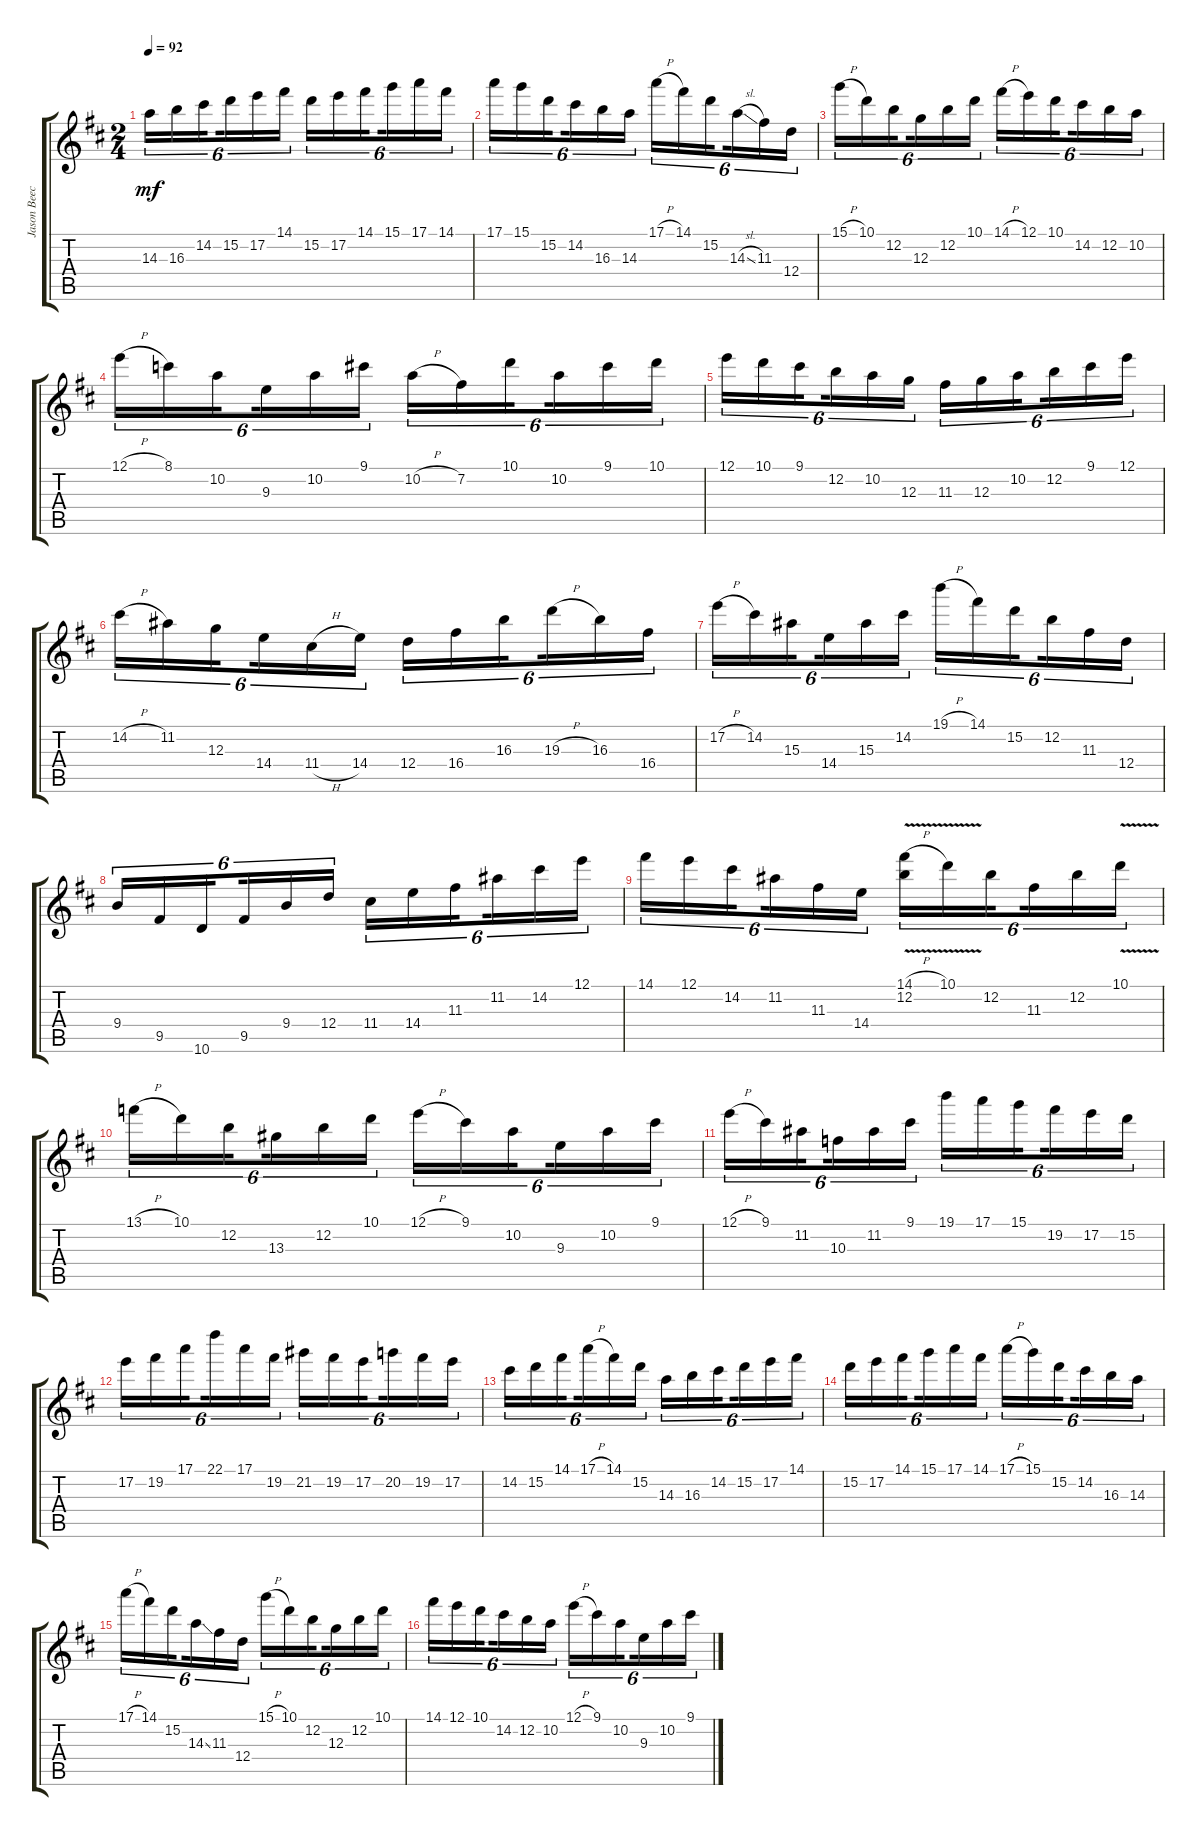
\track ("Jason Beecker Lead 2" "Jason Beec") {instrument distortionguitar}
\staff {score tabs}
\tuning (E4 B3 G3 D3 A2 E2) {hide}
\ts (2 4)
\tempo 92
\clef g2
\ks d
14.3.16{tu (6 4) dy mf} 16.3.16{tu (6 4)} 14.2.16{tu (6 4) beam splitsecondary} 15.2.16{tu (6 4)} 17.2.16{tu (6 4)} 14.1.16{tu (6 4)} 15.2.16{tu (6 4)} 17.2.16{tu (6 4)} 14.1.16{tu (6 4) beam splitsecondary} 15.1.16{tu (6 4)} 17.1.16{tu (6 4)} 14.1.16{tu (6 4)} |
17.1.16{tu (6 4)} 15.1.16{tu (6 4)} 15.2.16{tu (6 4) beam splitsecondary} 14.2.16{tu (6 4)} 16.3.16{tu (6 4)} 14.3.16{tu (6 4)} 17.1{h}.16{tu (6 4)} 14.1.16{tu (6 4)} 15.2.16{tu (6 4) beam splitsecondary} 14.3{sl}.16{tu (6 4)} 11.3.16{tu (6 4)} 12.4.16{tu (6 4)} |
15.1{h}.16{tu (6 4)} 10.1.16{tu (6 4)} 12.2.16{tu (6 4) beam splitsecondary} 12.3.16{tu (6 4)} 12.2.16{tu (6 4)} 10.1.16{tu (6 4)} 14.1{h}.16{tu (6 4)} 12.1.16{tu (6 4)} 10.1.16{tu (6 4) beam splitsecondary} 14.2.16{tu (6 4)} 12.2.16{tu (6 4)} 10.2.16{tu (6 4)} |
12.1{h}.16{tu (6 4)} 8.1.16{tu (6 4)} 10.2.16{tu (6 4) beam splitsecondary} 9.3.16{tu (6 4)} 10.2.16{tu (6 4)} 9.1.16{tu (6 4)} 10.2{h}.16{tu (6 4)} 7.2.16{tu (6 4)} 10.1.16{tu (6 4) beam splitsecondary} 10.2.16{tu (6 4)} 9.1.16{tu (6 4)} 10.1.16{tu (6 4)} |
12.1.16{tu (6 4)} 10.1.16{tu (6 4)} 9.1.16{tu (6 4) beam splitsecondary} 12.2.16{tu (6 4)} 10.2.16{tu (6 4)} 12.3.16{tu (6 4)} 11.3.16{tu (6 4)} 12.3.16{tu (6 4)} 10.2.16{tu (6 4) beam splitsecondary} 12.2.16{tu (6 4)} 9.1.16{tu (6 4)} 12.1.16{tu (6 4)} |
14.2{h}.16{tu (6 4)} 11.2.16{tu (6 4)} 12.3.16{tu (6 4) beam splitsecondary} 14.4.16{tu (6 4)} 11.4{h}.16{tu (6 4)} 14.4.16{tu (6 4)} 12.4.16{tu (6 4)} 16.4.16{tu (6 4)} 16.3.16{tu (6 4) beam splitsecondary} 19.3{h}.16{tu (6 4)} 16.3.16{tu (6 4)} 16.4.16{tu (6 4)} |
17.2{h}.16{tu (6 4)} 14.2.16{tu (6 4)} 15.3.16{tu (6 4) beam splitsecondary} 14.4.16{tu (6 4)} 15.3.16{tu (6 4)} 14.2.16{tu (6 4)} 19.1{h}.16{tu (6 4)} 14.1.16{tu (6 4)} 15.2.16{tu (6 4) beam splitsecondary} 12.2.16{tu (6 4)} 11.3.16{tu (6 4)} 12.4.16{tu (6 4)} |
9.4.16{tu (6 4)} 9.5.16{tu (6 4)} 10.6.16{tu (6 4) beam splitsecondary} 9.5.16{tu (6 4)} 9.4.16{tu (6 4)} 12.4.16{tu (6 4)} 11.4.16{tu (6 4)} 14.4.16{tu (6 4)} 11.3.16{tu (6 4) beam splitsecondary} 11.2.16{tu (6 4)} 14.2.16{tu (6 4)} 12.1.16{tu (6 4)} |
14.1.16{tu (6 4)} 12.1.16{tu (6 4)} 14.2.16{tu (6 4) beam splitsecondary} 11.2.16{tu (6 4)} 11.3.16{tu (6 4)} 14.4.16{tu (6 4)} (14.1{v h} 12.2).16{tu (6 4)} 10.1{v}.16{tu (6 4)} 12.2.16{tu (6 4) beam splitsecondary} 11.3.16{tu (6 4)} 12.2.16{tu (6 4)} 10.1{v}.16{tu (6 4)} |
13.1{h}.16{tu (6 4)} 10.1.16{tu (6 4)} 12.2.16{tu (6 4) beam splitsecondary} 13.3.16{tu (6 4)} 12.2.16{tu (6 4)} 10.1.16{tu (6 4)} 12.1{h}.16{tu (6 4)} 9.1.16{tu (6 4)} 10.2.16{tu (6 4) beam splitsecondary} 9.3.16{tu (6 4)} 10.2.16{tu (6 4)} 9.1.16{tu (6 4)} |
12.1{h}.16{tu (6 4)} 9.1.16{tu (6 4)} 11.2.16{tu (6 4) beam splitsecondary} 10.3.16{tu (6 4)} 11.2.16{tu (6 4)} 9.1.16{tu (6 4)} 19.1.16{tu (6 4)} 17.1.16{tu (6 4)} 15.1.16{tu (6 4) beam splitsecondary} 19.2.16{tu (6 4)} 17.2.16{tu (6 4)} 15.2.16{tu (6 4)} |
17.2.16{tu (6 4)} 19.2.16{tu (6 4)} 17.1.16{tu (6 4) beam splitsecondary} 22.1.16{tu (6 4)} 17.1.16{tu (6 4)} 19.2.16{tu (6 4)} 21.2.16{tu (6 4)} 19.2.16{tu (6 4)} 17.2.16{tu (6 4) beam splitsecondary} 20.2.16{tu (6 4)} 19.2.16{tu (6 4)} 17.2.16{tu (6 4)} |
14.2.16{tu (6 4)} 15.2.16{tu (6 4)} 14.1.16{tu (6 4) beam splitsecondary} 17.1{h}.16{tu (6 4)} 14.1.16{tu (6 4)} 15.2.16{tu (6 4)} 14.3.16{tu (6 4)} 16.3.16{tu (6 4)} 14.2.16{tu (6 4) beam splitsecondary} 15.2.16{tu (6 4)} 17.2.16{tu (6 4)} 14.1.16{tu (6 4)} |
15.2.16{tu (6 4)} 17.2.16{tu (6 4)} 14.1.16{tu (6 4) beam splitsecondary} 15.1.16{tu (6 4)} 17.1.16{tu (6 4)} 14.1.16{tu (6 4)} 17.1{h}.16{tu (6 4)} 15.1.16{tu (6 4)} 15.2.16{tu (6 4) beam splitsecondary} 14.2.16{tu (6 4)} 16.3.16{tu (6 4)} 14.3.16{tu (6 4)} |
17.1{h}.16{tu (6 4)} 14.1.16{tu (6 4)} 15.2.16{tu (6 4) beam splitsecondary} 14.3{ss}.16{tu (6 4)} 11.3.16{tu (6 4)} 12.4.16{tu (6 4)} 15.1{h}.16{tu (6 4)} 10.1.16{tu (6 4)} 12.2.16{tu (6 4) beam splitsecondary} 12.3.16{tu (6 4)} 12.2.16{tu (6 4)} 10.1.16{tu (6 4)} |
14.1.16{tu (6 4)} 12.1.16{tu (6 4)} 10.1.16{tu (6 4) beam splitsecondary} 14.2.16{tu (6 4)} 12.2.16{tu (6 4)} 10.2.16{tu (6 4)} 12.1{h}.16{tu (6 4)} 9.1.16{tu (6 4)} 10.2.16{tu (6 4) beam splitsecondary} 9.3.16{tu (6 4)} 10.2.16{tu (6 4)} 9.1.16{tu (6 4)}
